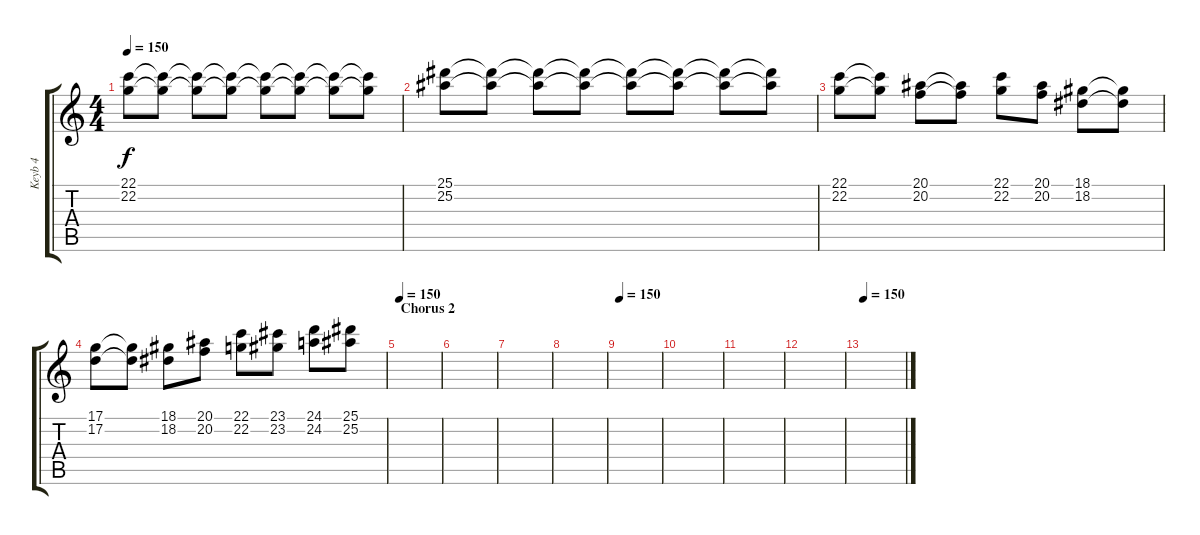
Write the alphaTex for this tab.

\track ("Keyb 4" "Keyb 4") {instrument pad4choir}
\staff {score tabs}
\tuning (D4 A3 F3 C3 G2 C2) {hide}
\ts (4 4)
\tempo 150
\clef g2
\ks c
(22.1 22.2).8{dy f volume 10 instrument rockorgan} (22.1{t} 22.2{t}).8 (22.1{t} 22.2{t}).8 (22.1{t} 22.2{t}).8 (22.1{t} 22.2{t}).8 (22.1{t} 22.2{t}).8 (22.1{t} 22.2{t}).8 (22.1{t} 22.2{t}).8 |
(25.1 25.2).8 (25.1{t} 25.2{t}).8 (25.1{t} 25.2{t}).8 (25.1{t} 25.2{t}).8 (25.1{t} 25.2{t}).8 (25.1{t} 25.2{t}).8 (25.1{t} 25.2{t}).8 (25.1{t} 25.2{t}).8 |
(22.1 22.2).8 (22.1{t} 22.2{t}).8 (20.1 20.2).8 (20.1{t} 20.2{t}).8 (22.1 22.2).8 (20.1 20.2).8 (18.1 18.2).8 (18.1{t} 18.2{t}).8 |
(17.1 17.2).8{volume 9 instrument rockorgan} (17.1{t} 17.2{t}).8 (18.1 18.2).8 (20.1 20.2).8 (22.1 22.2).8 (23.1 23.2).8 (24.1 24.2).8 (25.1 25.2).8 |
\section ("" "Chorus 2")
\tempo 150
|
|
|
|
\tempo 150
|
|
|
|
\tempo 150
